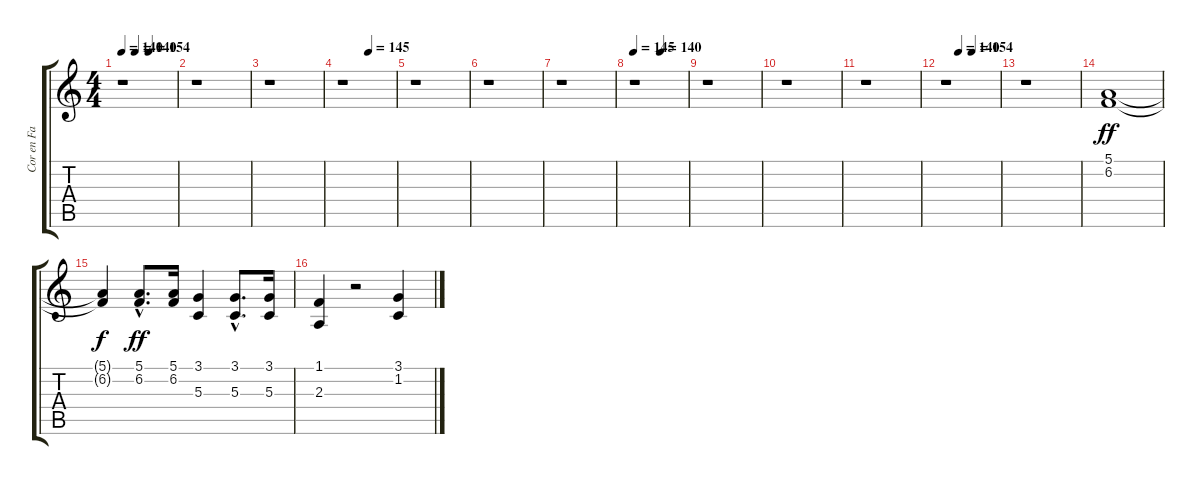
\track ("Cor en Fa" "Cor en Fa") {instrument frenchhorn}
\staff {score tabs}
\tuning (E4 B3 G3 D3 A2 E2) {hide}
\ts (4 4)
\tempo 140
\tempo (140 0.25)
\tempo (154 0.5)
\clef g2
\ks c
r.1{dy ff} |
r.1 |
r.1 |
\tempo (145 0.5)
r.1 |
r.1 |
r.1 |
r.1 |
\tempo 145
\tempo (140 0.5)
r.1 |
r.1 |
r.1 |
r.1 |
\tempo (140 0.25)
\tempo (154 0.5)
r.1 |
r.1 |
(5.1 6.2).1 |
(5.1{t} 6.2{t}).4{dy f} (5.1{hac} 6.2{hac}).8{d dy ff} (5.1 6.2).16 (3.1 5.3).4 (3.1{hac} 5.3{hac}).8{d} (3.1 5.3).16 |
(1.1 2.3).4 r.2 (3.1 1.2).4
